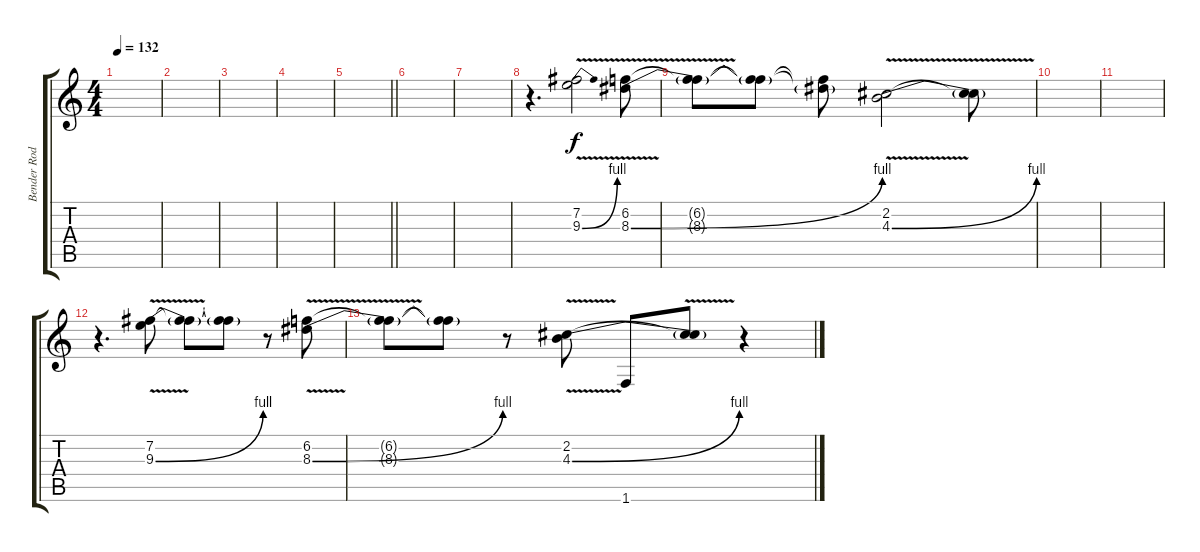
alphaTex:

\track ("Bender Rodriguez" "Bender Rod") {instrument distortionguitar}
\staff {score tabs}
\tuning (E4 B3 G3 D3 A2 E2) {hide}
\ts (4 4)
\tempo 132
\clef g2
\ks c
|
|
|
|
\barLineRight lightlight
|
|
|
r.4{d} (7.2 9.3{be (bend 0 0 60 4) v}).2 (6.2 8.3{be (bend 0 0 60 4) v}).8 |
(6.2{t} 8.3{t}).8 (6.2{t} 8.3{t}).8 (6.2{t} 8.3{t}).8 (2.2 4.3{be (bend 0 0 60 4) v}).2 (2.2{t} 4.3{t}).8 |
|
|
r.4{d} (7.2 9.3{be (bend 0 0 60 4) v}).8 (7.2{t} 9.3{t}).8 (7.2{t} 9.3{t}).8 r.8 (6.2 8.3{be (bend 0 0 60 4) v}).8 |
(6.2{t} 8.3{t}).8 (6.2{t} 8.3{t}).8 r.8 (2.2 4.3{be (bend 0 0 60 4) v}).8 1.6.8 (2.2{t} 4.3{t}).8 r.4
